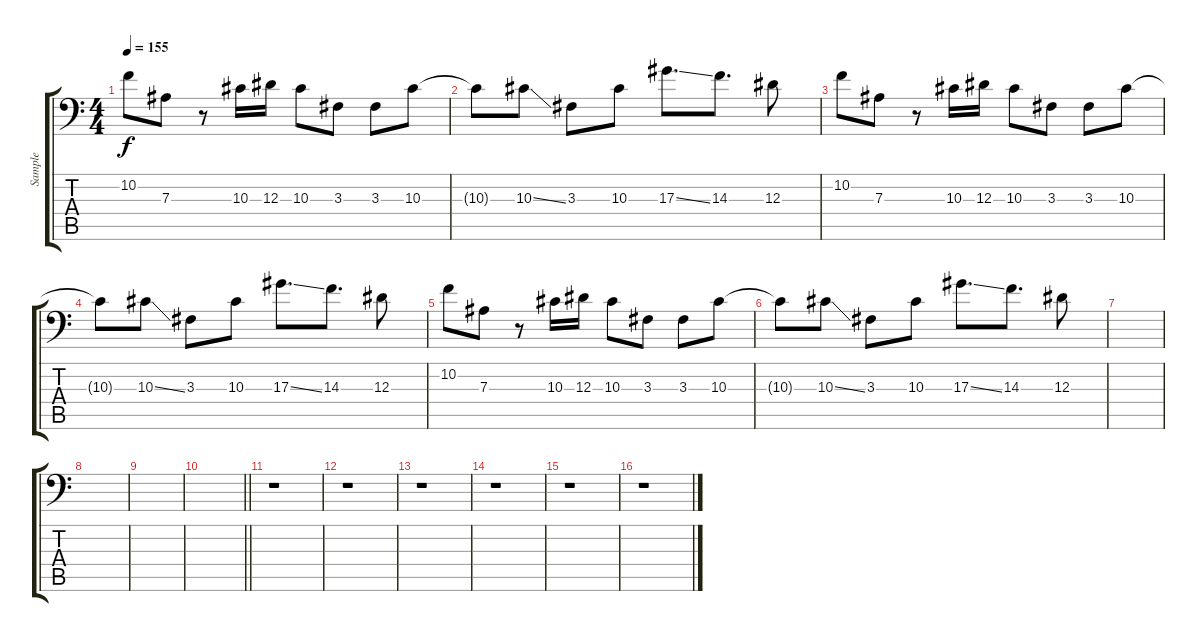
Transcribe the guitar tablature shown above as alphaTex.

\track ("Sample" "Sample") {instrument lead2sawtooth}
\staff {score tabs}
\tuning (C4 G3 Eb3 Bb2 F2 Bb1) {hide}
\ts (4 4)
\tempo 155
\clef f4
\ks c
10.2.8{dy f} 7.3.8 r.8 10.3.16 12.3.16 10.3.8 3.3.8 3.3.8 10.3.8 |
10.3{t}.8 10.3{ss}.8 3.3.8 10.3.8 17.3{ss}.8{d} 14.3.8{d} 12.3.8 |
10.2.8 7.3.8 r.8 10.3.16 12.3.16 10.3.8 3.3.8 3.3.8 10.3.8 |
10.3{t}.8 10.3{ss}.8 3.3.8 10.3.8 17.3{ss}.8{d} 14.3.8{d} 12.3.8 |
10.2.8 7.3.8 r.8 10.3.16 12.3.16 10.3.8 3.3.8 3.3.8 10.3.8 |
10.3{t}.8 10.3{ss}.8 3.3.8 10.3.8 17.3{ss}.8{d} 14.3.8{d} 12.3.8 |
|
|
|
\barLineRight lightlight
|
\section ("" "")
r.1 |
r.1 |
r.1 |
r.1 |
r.1 |
r.1
